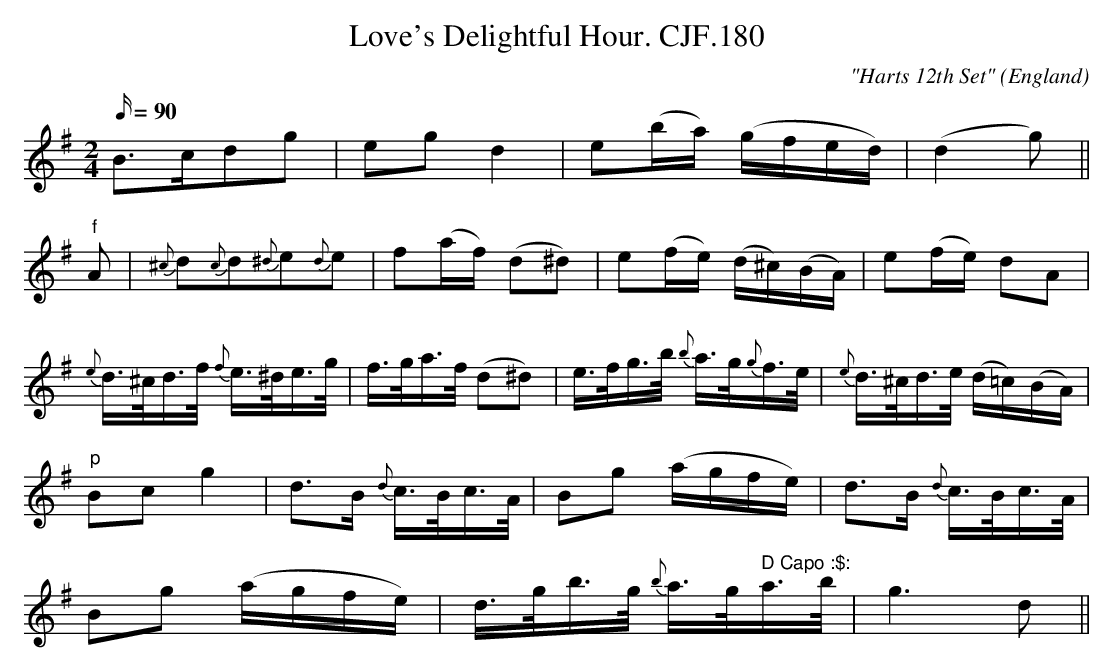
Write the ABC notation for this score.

X:1
T:Love's Delightful Hour. CJF.180
M:2/4
L:1/16
Q:90
C:"Harts 12th Set"
O:England
K:G
":$: p"B3cd2g2|e2g2d4|e2(fg) a3g|(fg)(ef) d2c2|\
B3cd2g2|e2g2d4|e2(ba) (gfed)|(d4g2)h||!
"f"A2|{^c}d2{c}d2{^d}e2{d}e2|f2(af) (d2^d2)|e2(fe) (d^c)(BA)|\
e2(fe) d2A2|!{e}d>^cd>f {f}e>^de>g|f>ga>f (d2^d2)|
e>fg>b {b}a>g{g}f>e|{e}d>^cd>e (d=c)(BA)|!"p"B2c2g4|\
d3B {d}c>Bc>A|B2g2 (agfe)|d3B {d}c>Bc>A|!
B2g2 (agfe)|d>gb>g {b}a>g" D Capo :$:"a>b|g6d2||
